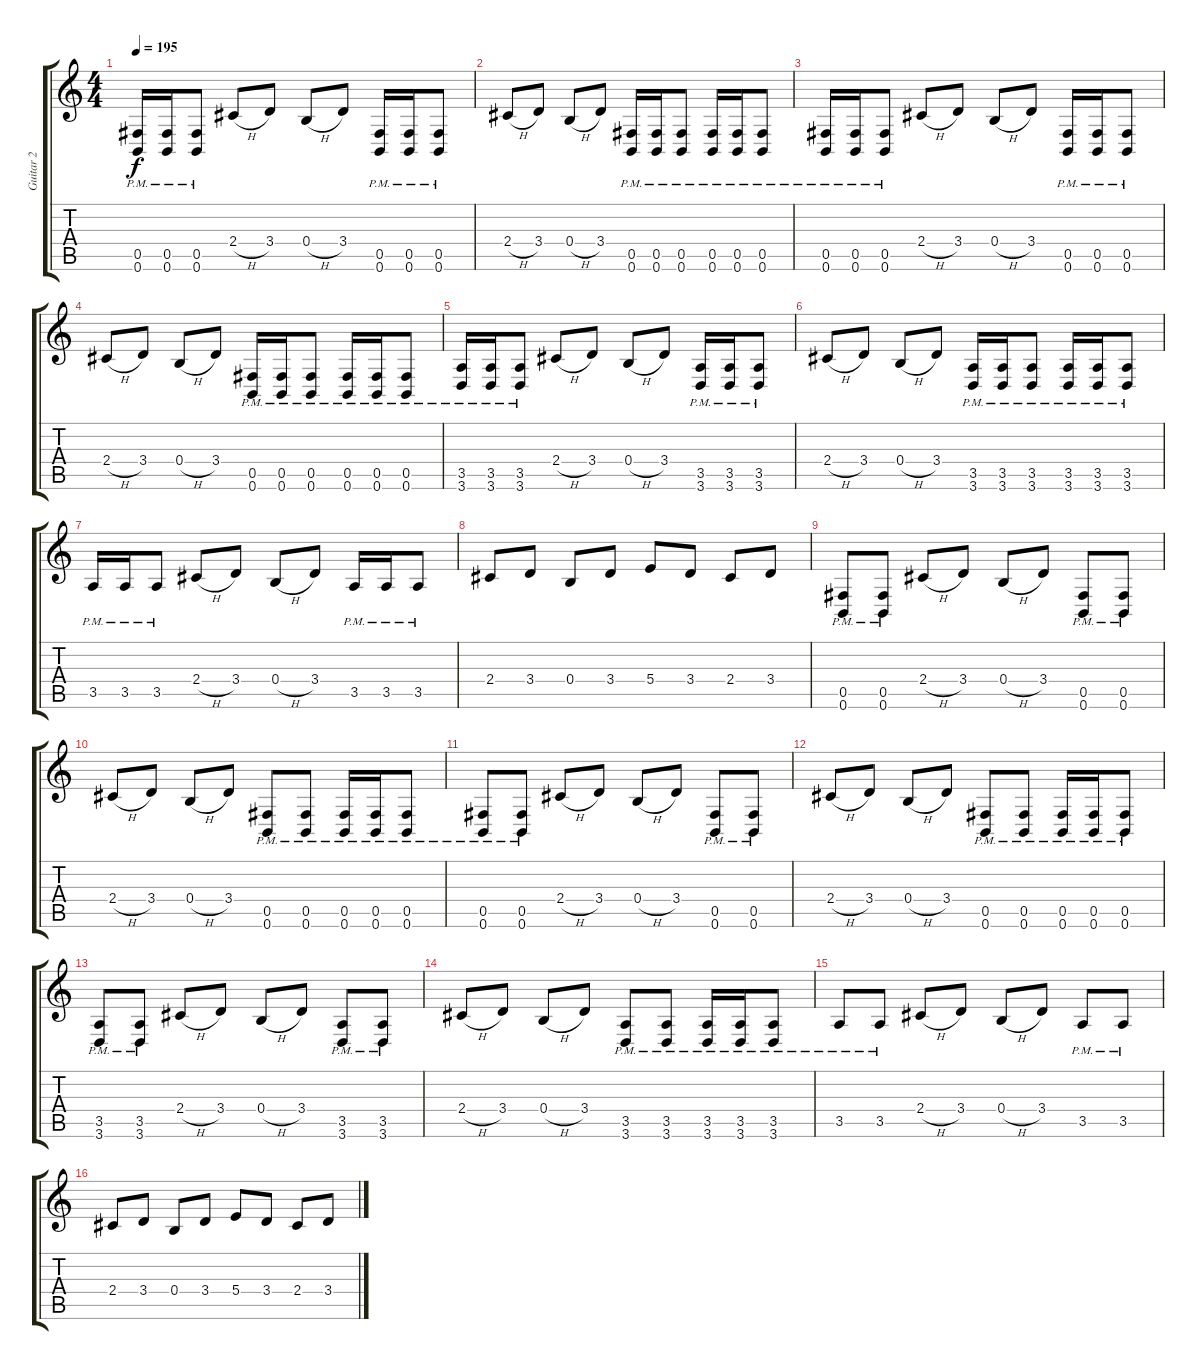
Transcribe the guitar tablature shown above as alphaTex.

\track ("Guitar 2" "Guitar 2") {instrument distortionguitar}
\staff {score tabs}
\tuning (Db4 Ab3 E3 B2 Gb2 B1) {hide}
\ts (4 4)
\tempo 195
\clef g2
\ks c
(0.5{pm} 0.6{pm}).16{dy f} (0.5{pm} 0.6{pm}).16 (0.5{pm} 0.6{pm}).8 2.4{h}.8 3.4.8 0.4{h}.8 3.4.8 (0.5{pm} 0.6{pm}).16 (0.5{pm} 0.6{pm}).16 (0.5{pm} 0.6{pm}).8 |
2.4{h}.8 3.4.8 0.4{h}.8 3.4.8 (0.5{pm} 0.6{pm}).16 (0.5{pm} 0.6{pm}).16 (0.5{pm} 0.6{pm}).8 (0.5{pm} 0.6{pm}).16 (0.5{pm} 0.6{pm}).16 (0.5{pm} 0.6{pm}).8 |
(0.5{pm} 0.6{pm}).16 (0.5{pm} 0.6{pm}).16 (0.5{pm} 0.6{pm}).8 2.4{h}.8 3.4.8 0.4{h}.8 3.4.8 (0.5{pm} 0.6{pm}).16 (0.5{pm} 0.6{pm}).16 (0.5{pm} 0.6{pm}).8 |
2.4{h}.8 3.4.8 0.4{h}.8 3.4.8 (0.5{pm} 0.6{pm}).16 (0.5{pm} 0.6{pm}).16 (0.5{pm} 0.6{pm}).8 (0.5{pm} 0.6{pm}).16 (0.5{pm} 0.6{pm}).16 (0.5{pm} 0.6{pm}).8 |
(3.5{pm} 3.6{pm}).16 (3.5{pm} 3.6{pm}).16 (3.5{pm} 3.6{pm}).8 2.4{h}.8 3.4.8 0.4{h}.8 3.4.8 (3.5{pm} 3.6{pm}).16 (3.5{pm} 3.6{pm}).16 (3.5{pm} 3.6{pm}).8 |
2.4{h}.8 3.4.8 0.4{h}.8 3.4.8 (3.5{pm} 3.6{pm}).16 (3.5{pm} 3.6{pm}).16 (3.5{pm} 3.6{pm}).8 (3.5{pm} 3.6{pm}).16 (3.5{pm} 3.6{pm}).16 (3.5{pm} 3.6{pm}).8 |
3.5{pm}.16 3.5{pm}.16 3.5{pm}.8 2.4{h}.8 3.4.8 0.4{h}.8 3.4.8 3.5{pm}.16 3.5{pm}.16 3.5{pm}.8 |
2.4.8 3.4.8 0.4.8 3.4.8 5.4.8 3.4.8 2.4.8 3.4.8 |
(0.5{pm} 0.6{pm}).8 (0.5{pm} 0.6{pm}).8 2.4{h}.8 3.4.8 0.4{h}.8 3.4.8 (0.5{pm} 0.6{pm}).8 (0.5{pm} 0.6{pm}).8 |
2.4{h}.8 3.4.8 0.4{h}.8 3.4.8 (0.5{pm} 0.6{pm}).8 (0.5{pm} 0.6{pm}).8 (0.5{pm} 0.6{pm}).16 (0.5{pm} 0.6{pm}).16 (0.5{pm} 0.6{pm}).8 |
(0.5{pm} 0.6{pm}).8 (0.5{pm} 0.6{pm}).8 2.4{h}.8 3.4.8 0.4{h}.8 3.4.8 (0.5{pm} 0.6{pm}).8 (0.5{pm} 0.6{pm}).8 |
2.4{h}.8 3.4.8 0.4{h}.8 3.4.8 (0.5{pm} 0.6{pm}).8 (0.5{pm} 0.6{pm}).8 (0.5{pm} 0.6{pm}).16 (0.5{pm} 0.6{pm}).16 (0.5{pm} 0.6{pm}).8 |
(3.5{pm} 3.6{pm}).8 (3.5{pm} 3.6{pm}).8 2.4{h}.8 3.4.8 0.4{h}.8 3.4.8 (3.5{pm} 3.6{pm}).8 (3.5{pm} 3.6{pm}).8 |
2.4{h}.8 3.4.8 0.4{h}.8 3.4.8 (3.5{pm} 3.6{pm}).8 (3.5{pm} 3.6{pm}).8 (3.5{pm} 3.6{pm}).16 (3.5{pm} 3.6{pm}).16 (3.5{pm} 3.6{pm}).8 |
3.5{pm}.8 3.5{pm}.8 2.4{h}.8 3.4.8 0.4{h}.8 3.4.8 3.5{pm}.8 3.5{pm}.8 |
2.4.8 3.4.8 0.4.8 3.4.8 5.4.8 3.4.8 2.4.8 3.4.8
